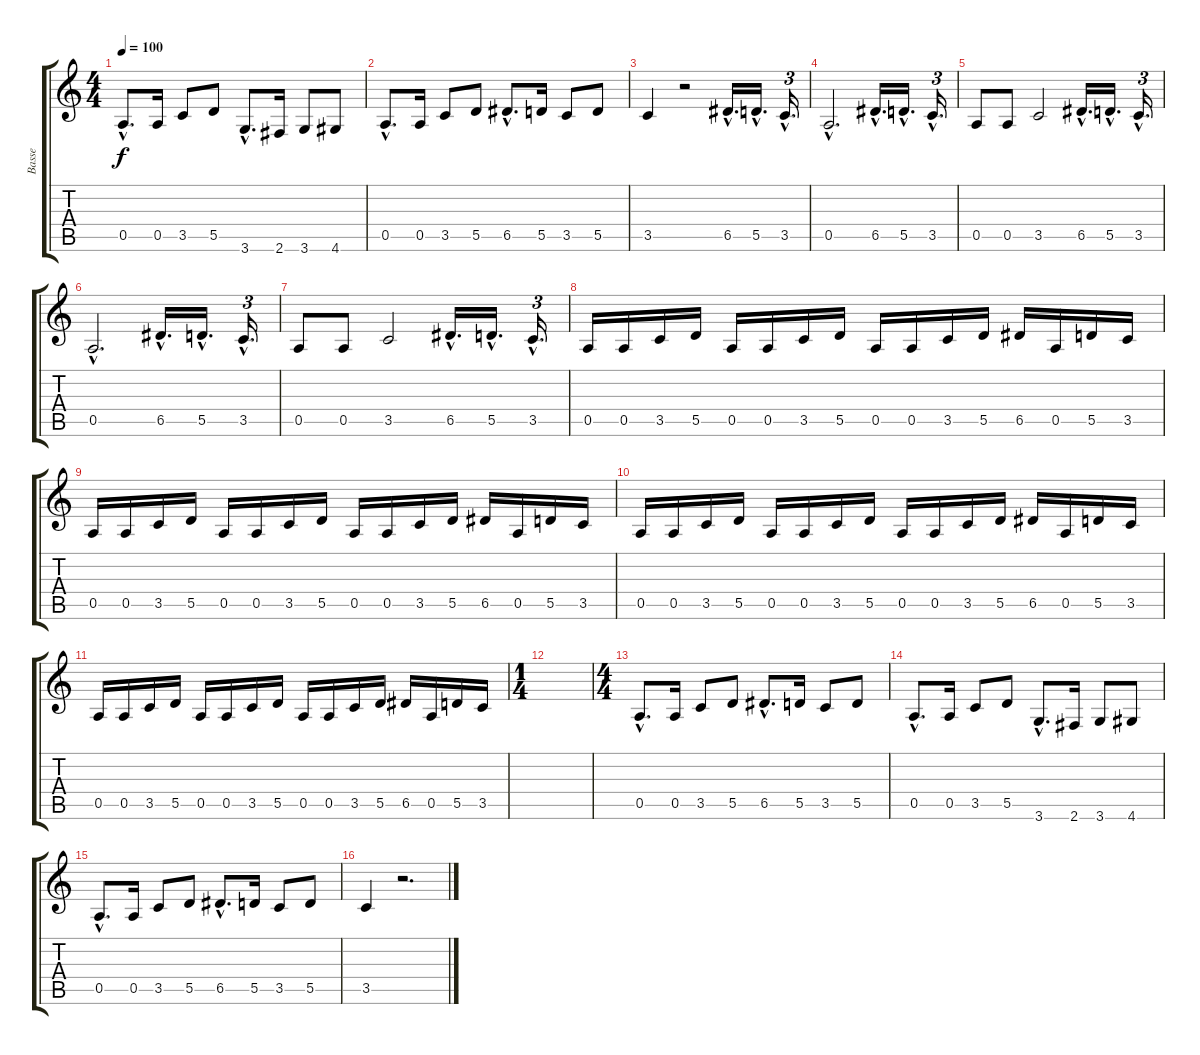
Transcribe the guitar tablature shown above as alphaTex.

\track ("Basse" "Basse") {instrument electricbasspick}
\staff {score tabs}
\tuning (E4 B3 G3 D3 A2 E2) {hide}
\ts (4 4)
\tempo 100
\clef g2
\ks c
0.5{hac}.8{d dy f} 0.5.16 3.5.8 5.5.8 3.6{hac}.8{d} 2.6.16 3.6.8 4.6.8 |
0.5{hac}.8{d} 0.5.16 3.5.8 5.5.8 6.5{hac}.8{d} 5.5.16 3.5.8 5.5.8 |
3.5.4 r.2 6.5{hac}.16{d} 5.5{hac}.16{d} 3.5{hac}.16{d tu (3 2)} |
0.5{hac}.2{d} 6.5{hac}.16{d} 5.5{hac}.16{d} 3.5{hac}.16{d tu (3 2)} |
0.5.8 0.5.8 3.5.2 6.5{hac}.16{d} 5.5{hac}.16{d} 3.5{hac}.16{d tu (3 2)} |
0.5{hac}.2{d} 6.5{hac}.16{d} 5.5{hac}.16{d} 3.5{hac}.16{d tu (3 2)} |
0.5.8 0.5.8 3.5.2 6.5{hac}.16{d} 5.5{hac}.16{d} 3.5{hac}.16{d tu (3 2)} |
0.5.16 0.5.16 3.5.16 5.5.16 0.5.16 0.5.16 3.5.16 5.5.16 0.5.16 0.5.16 3.5.16 5.5.16 6.5.16 0.5.16 5.5.16 3.5.16 |
0.5.16 0.5.16 3.5.16 5.5.16 0.5.16 0.5.16 3.5.16 5.5.16 0.5.16 0.5.16 3.5.16 5.5.16 6.5.16 0.5.16 5.5.16 3.5.16 |
0.5.16 0.5.16 3.5.16 5.5.16 0.5.16 0.5.16 3.5.16 5.5.16 0.5.16 0.5.16 3.5.16 5.5.16 6.5.16 0.5.16 5.5.16 3.5.16 |
0.5.16 0.5.16 3.5.16 5.5.16 0.5.16 0.5.16 3.5.16 5.5.16 0.5.16 0.5.16 3.5.16 5.5.16 6.5.16 0.5.16 5.5.16 3.5.16 |
\ts (1 4)
|
\ts (4 4)
0.5{hac}.8{d} 0.5.16 3.5.8 5.5.8 6.5{hac}.8{d} 5.5.16 3.5.8 5.5.8 |
0.5{hac}.8{d} 0.5.16 3.5.8 5.5.8 3.6{hac}.8{d} 2.6.16 3.6.8 4.6.8 |
0.5{hac}.8{d} 0.5.16 3.5.8 5.5.8 6.5{hac}.8{d} 5.5.16 3.5.8 5.5.8 |
3.5.4 r.2{d}
